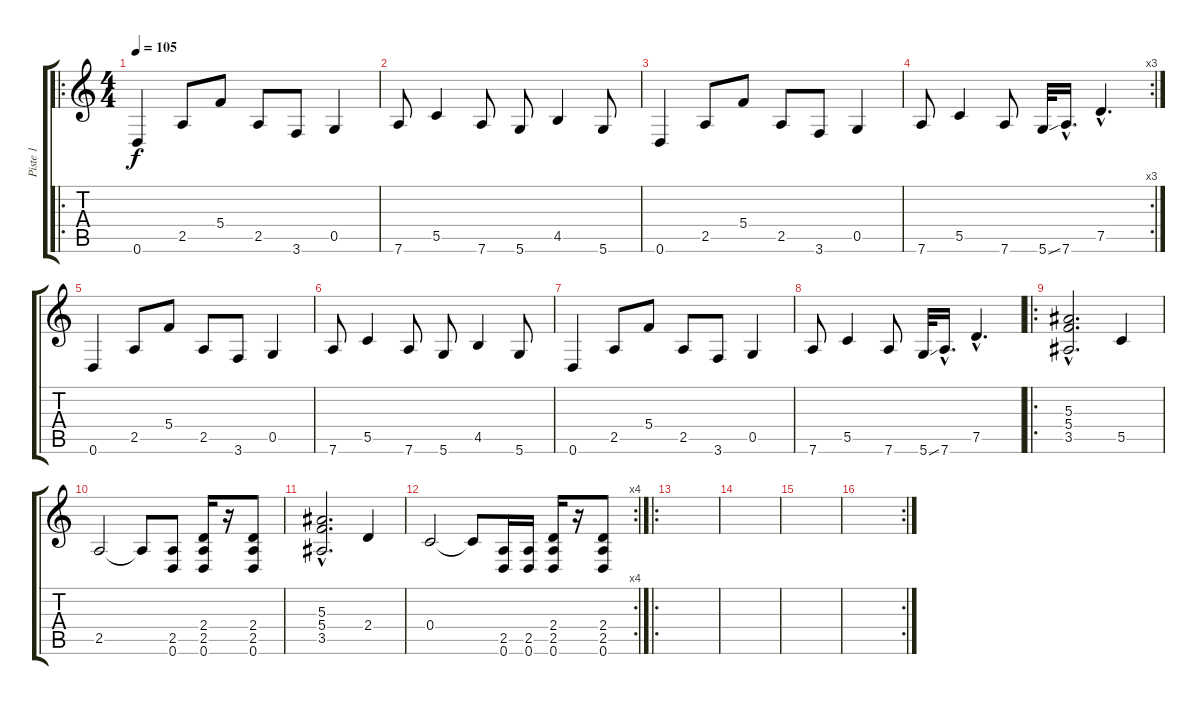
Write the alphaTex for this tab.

\track ("Piste 1" "Piste 1") {instrument electricguitarclean}
\staff {score tabs}
\tuning (D4 A3 F3 C3 G2 D2) {hide}
\ro
\ts (4 4)
\tempo 105
\clef g2
\ks c
0.6.4{dy f instrument electricguitarclean} 2.5.8 5.4.8 2.5.8 3.6.8 0.5.4 |
7.6.8 5.5.4 7.6.8 5.6.8 4.5.4 5.6.8 |
0.6.4 2.5.8 5.4.8 2.5.8 3.6.8 0.5.4 |
\rc 3
7.6.8 5.5.4 7.6.8 5.6{ss}.32 7.6{hac}.16{d} 7.5{hac}.4{d} |
0.6.4{instrument electricguitarclean} 2.5.8 5.4.8 2.5.8 3.6.8 0.5.4 |
7.6.8 5.5.4 7.6.8 5.6.8 4.5.4 5.6.8 |
0.6.4 2.5.8 5.4.8 2.5.8 3.6.8 0.5.4 |
7.6.8 5.5.4 7.6.8 5.6{ss}.32 7.6{hac}.16{d} 7.5{hac}.4{d} |
\ro
(5.3{hac} 5.4{hac} 3.5{hac}).2{d instrument distortionguitar} 5.5.4 |
2.5.2 2.5{t}.8 (2.5 0.6).8 (2.4 2.5 0.6).16 r.16 (2.4 2.5 0.6).8 |
(5.3{hac} 5.4{hac} 3.5{hac}).2{d instrument distortionguitar} 2.4.4 |
\rc 4
0.4.2 0.4{t}.8 (2.5 0.6).16 (2.5 0.6).16 (2.4 2.5 0.6).16 r.16 (2.4 2.5 0.6).8 |
\ro
|
|
|
\rc 2
